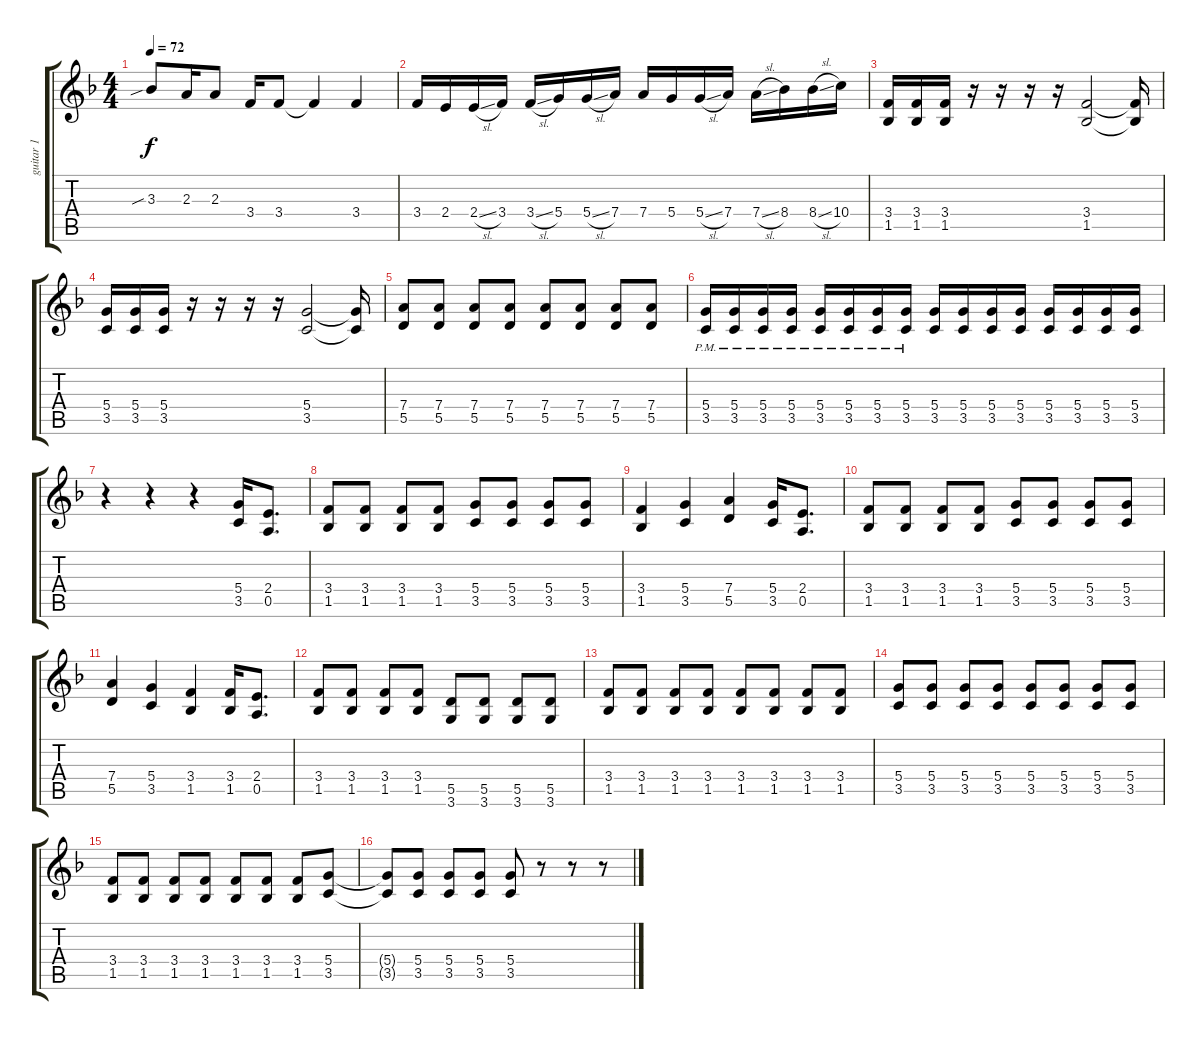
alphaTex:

\track ("guitar 1" "guitar 1") {instrument electricguitarjazz}
\staff {score tabs}
\tuning (E4 B3 G3 D3 A2 E2) {hide}
\ts (4 4)
\tempo 72
\clef g2
\ks f
3.3{sib}.8{dy f} 2.3.16 2.3.8 3.4.16 3.4.8 3.4{t}.4 3.4.4 |
3.4.16 2.4.16 2.4{sl}.16 3.4.16 3.4{sl}.16 5.4.16 5.4{sl}.16 7.4.16 7.4.16 5.4.16 5.4{sl}.16 7.4.16 7.4{sl}.16 8.4.16 8.4{sl}.16 10.4.16 |
(3.4 1.5).16 (3.4 1.5).16 (3.4 1.5).16 r.16 r.16 r.16 r.16 (3.4 1.5).2 (3.4{t} 1.5{t}).16 |
(5.4 3.5).16 (5.4 3.5).16 (5.4 3.5).16 r.16 r.16 r.16 r.16 (5.4 3.5).2 (5.4{t} 3.5{t}).16 |
(7.4 5.5).8 (7.4 5.5).8 (7.4 5.5).8 (7.4 5.5).8 (7.4 5.5).8 (7.4 5.5).8 (7.4 5.5).8 (7.4 5.5).8 |
(5.4{pm} 3.5{pm}).16 (5.4{pm} 3.5{pm}).16 (5.4{pm} 3.5{pm}).16 (5.4{pm} 3.5{pm}).16 (5.4{pm} 3.5{pm}).16 (5.4{pm} 3.5{pm}).16 (5.4{pm} 3.5{pm}).16 (5.4{pm} 3.5{pm}).16 (5.4 3.5).16 (5.4 3.5).16 (5.4 3.5).16 (5.4 3.5).16 (5.4 3.5).16 (5.4 3.5).16 (5.4 3.5).16 (5.4 3.5).16 |
r.4 r.4 r.4 (5.4 3.5).16 (2.4 0.5).8{d} |
(3.4 1.5).8 (3.4 1.5).8 (3.4 1.5).8 (3.4 1.5).8 (5.4 3.5).8 (5.4 3.5).8 (5.4 3.5).8 (5.4 3.5).8 |
(3.4 1.5).4 (5.4 3.5).4 (7.4 5.5).4 (5.4 3.5).16 (2.4 0.5).8{d} |
(3.4 1.5).8 (3.4 1.5).8 (3.4 1.5).8 (3.4 1.5).8 (5.4 3.5).8 (5.4 3.5).8 (5.4 3.5).8 (5.4 3.5).8 |
(7.4 5.5).4 (5.4 3.5).4 (3.4 1.5).4 (3.4 1.5).16 (2.4 0.5).8{d} |
(3.4 1.5).8 (3.4 1.5).8 (3.4 1.5).8 (3.4 1.5).8 (5.5 3.6).8 (5.5 3.6).8 (5.5 3.6).8 (5.5 3.6).8 |
(3.4 1.5).8 (3.4 1.5).8 (3.4 1.5).8 (3.4 1.5).8 (3.4 1.5).8 (3.4 1.5).8 (3.4 1.5).8 (3.4 1.5).8 |
(5.4 3.5).8 (5.4 3.5).8 (5.4 3.5).8 (5.4 3.5).8 (5.4 3.5).8 (5.4 3.5).8 (5.4 3.5).8 (5.4 3.5).8 |
(3.4 1.5).8 (3.4 1.5).8 (3.4 1.5).8 (3.4 1.5).8 (3.4 1.5).8 (3.4 1.5).8 (3.4 1.5).8 (5.4 3.5).8 |
(5.4{t} 3.5{t}).8 (5.4 3.5).8 (5.4 3.5).8 (5.4 3.5).8 (5.4 3.5).8 r.8 r.8 r.8
